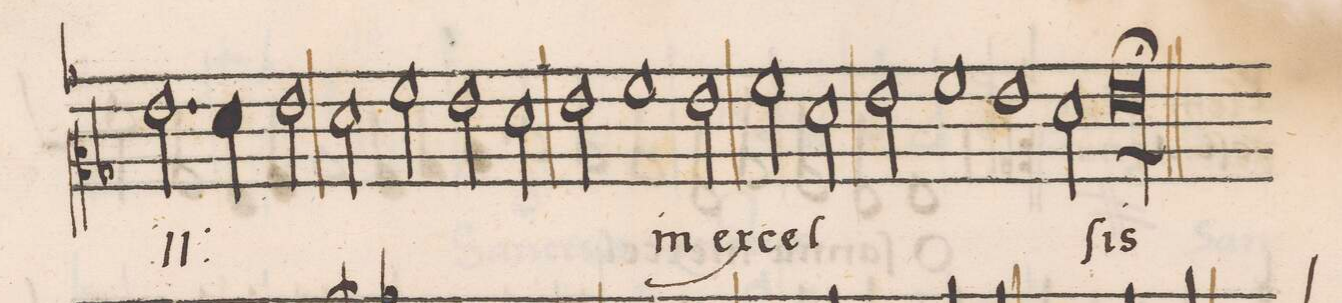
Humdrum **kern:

**kern	**text
*I"CANTVS	*
*clefC2	*
*k[b-]	*
*met(C|)	*
*M2/1	*
2.g\	in
4f\	ex-
2g\	-cel-
=82	=82
2f\	.
2a\	.
2g\	.
2f\	.
=83	=83
2g\	-ſis
*	*Xij
1a	in
2g\	ex-
=84-	=84-
2a\	-cel-
2f\	.
2g\	.
1a\	.
=85-	=85-
1g	.
2f\	.
=86-	=86-
00g;>	-ſis
=87-	=87-
=88||	=88||
*-	*-
